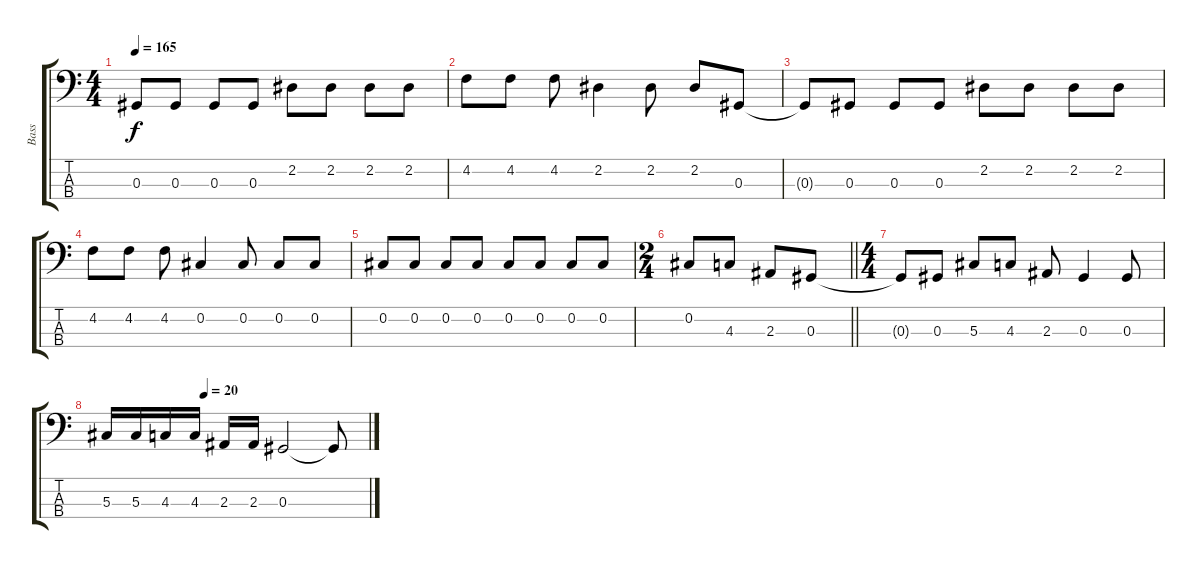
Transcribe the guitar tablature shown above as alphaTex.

\track ("Bass" "Bass") {instrument electricbasspick}
\staff {score tabs}
\tuning (Gb2 Db2 Ab1 Eb1) {hide}
\ts (4 4)
\tempo 165
\clef f4
\ks c
0.3{t}.8{dy f} 0.3.8 0.3.8 0.3.8 2.2.8 2.2.8 2.2.8 2.2.8 |
4.2.8 4.2.8 4.2.8 2.2.4 2.2.8 2.2.8 0.3.8 |
0.3{t}.8 0.3.8 0.3.8 0.3.8 2.2.8 2.2.8 2.2.8 2.2.8 |
4.2.8 4.2.8 4.2.8 0.2.4 0.2.8 0.2.8 0.2.8 |
0.2.8 0.2.8 0.2.8 0.2.8 0.2.8 0.2.8 0.2.8 0.2.8 |
\ts (2 4)
\barLineRight lightlight
0.2.8 4.3.8 2.3.8 0.3.8 |
\ts (4 4)
0.3{t}.8 0.3.8 5.3.8 4.3.8 2.3.8 0.3.4 0.3.8 |
\tempo (20 0.375)
5.3.16 5.3.16 4.3.16 4.3.16 2.3.16 2.3.16 0.3.2 0.3{t}.8
